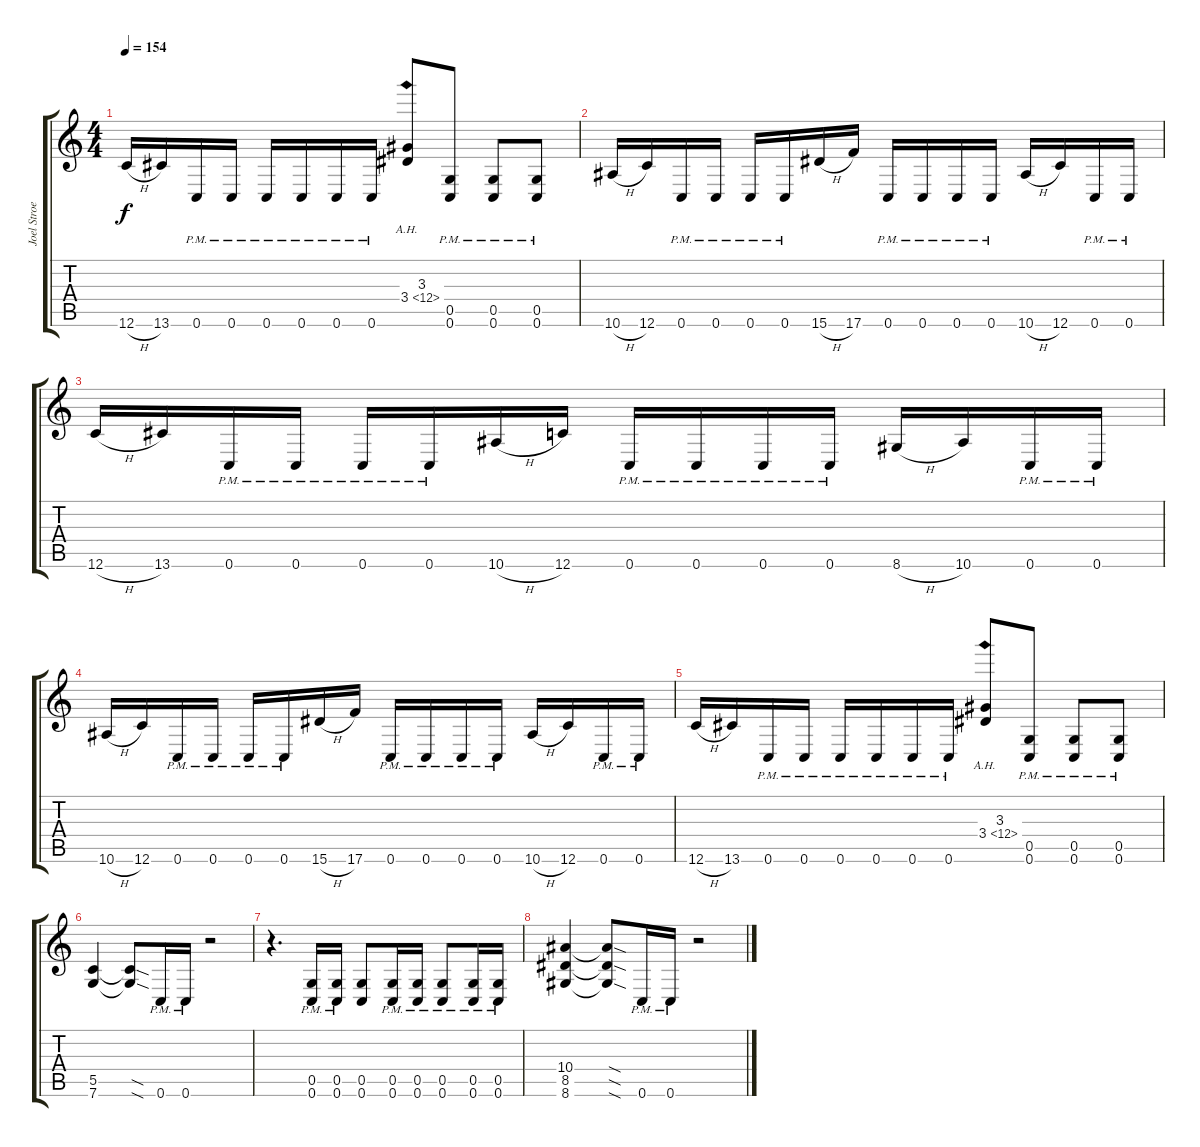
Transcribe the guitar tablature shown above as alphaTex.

\track ("Joel Stroetzel" "Joel Stroe") {instrument distortionguitar}
\staff {score tabs}
\tuning (D4 A3 F3 C3 G2 C2) {hide}
\ts (4 4)
\tempo 154
\clef g2
\ks c
12.6{h}.16{dy f} 13.6.16 0.6{pm}.16 0.6{pm}.16 0.6{pm}.16 0.6{pm}.16 0.6{pm}.16 0.6{pm}.16 (3.3 3.4{ah 9}).8 (0.5{pm} 0.6{pm}).8 (0.5{pm} 0.6{pm}).8 (0.5{pm} 0.6{pm}).8 |
10.6{h}.16 12.6.16 0.6{pm}.16 0.6{pm}.16 0.6{pm}.16 0.6{pm}.16 15.6{h}.16 17.6.16 0.6{pm}.16 0.6{pm}.16 0.6{pm}.16 0.6{pm}.16 10.6{h}.16 12.6.16 0.6{pm}.16 0.6{pm}.16 |
12.6{h}.16 13.6.16 0.6{pm}.16 0.6{pm}.16 0.6{pm}.16 0.6{pm}.16 10.6{h}.16 12.6.16 0.6{pm}.16 0.6{pm}.16 0.6{pm}.16 0.6{pm}.16 8.6{h}.16 10.6.16 0.6{pm}.16 0.6{pm}.16 |
10.6{h}.16 12.6.16 0.6{pm}.16 0.6{pm}.16 0.6{pm}.16 0.6{pm}.16 15.6{h}.16 17.6.16 0.6{pm}.16 0.6{pm}.16 0.6{pm}.16 0.6{pm}.16 10.6{h}.16 12.6.16 0.6{pm}.16 0.6{pm}.16 |
12.6{h}.16 13.6.16 0.6{pm}.16 0.6{pm}.16 0.6{pm}.16 0.6{pm}.16 0.6{pm}.16 0.6{pm}.16 (3.3 3.4{ah 9}).8 (0.5{pm} 0.6{pm}).8 (0.5{pm} 0.6{pm}).8 (0.5{pm} 0.6{pm}).8 |
(5.5 7.6).4 (5.5{sod t} 7.6{sod t}).8 0.6{pm}.16 0.6{pm}.16 r.2 |
r.4{d} (0.5{pm} 0.6{pm}).16 (0.5{pm} 0.6{pm}).16 (0.5 0.6).8 (0.5{pm} 0.6{pm}).16 (0.5{pm} 0.6{pm}).16 (0.5{pm} 0.6{pm}).8 (0.5{pm} 0.6{pm}).16 (0.5{pm} 0.6{pm}).16 |
(10.4 8.5 8.6).4 (10.4{sod t} 8.5{sod t} 8.6{sod t}).8 0.6{pm}.16 0.6{pm}.16 r.2
